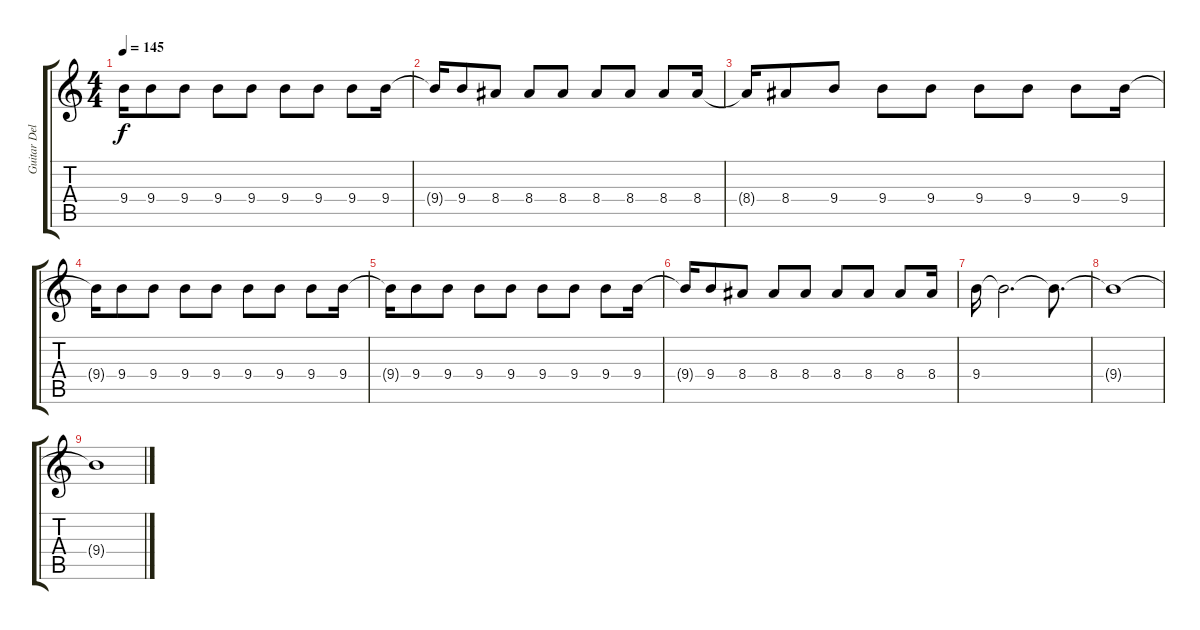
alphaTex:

\track ("Guitar Delay" "Guitar Del") {instrument distortionguitar}
\staff {score tabs}
\tuning (E4 B3 G3 D3 A2 E2) {hide}
\ts (4 4)
\tempo 145
\clef g2
\ks c
9.4{t}.16{dy f} 9.4.8 9.4.8 9.4.8 9.4.8 9.4.8 9.4.8 9.4.8 9.4.16 |
9.4{t}.16 9.4.8 8.4.8 8.4.8 8.4.8 8.4.8 8.4.8 8.4.8 8.4.16 |
8.4{t}.16 8.4.8 9.4.8 9.4.8 9.4.8 9.4.8 9.4.8 9.4.8 9.4.16 |
9.4{t}.16 9.4.8 9.4.8 9.4.8 9.4.8 9.4.8 9.4.8 9.4.8 9.4.16 |
9.4{t}.16 9.4.8 9.4.8 9.4.8 9.4.8 9.4.8 9.4.8 9.4.8 9.4.16 |
9.4{t}.16 9.4.8 8.4.8 8.4.8 8.4.8 8.4.8 8.4.8 8.4.8 8.4.16 |
9.4.16 9.4{t}.2{d} 9.4{t}.8{d} |
9.4{t}.1 |
9.4{t}.1
